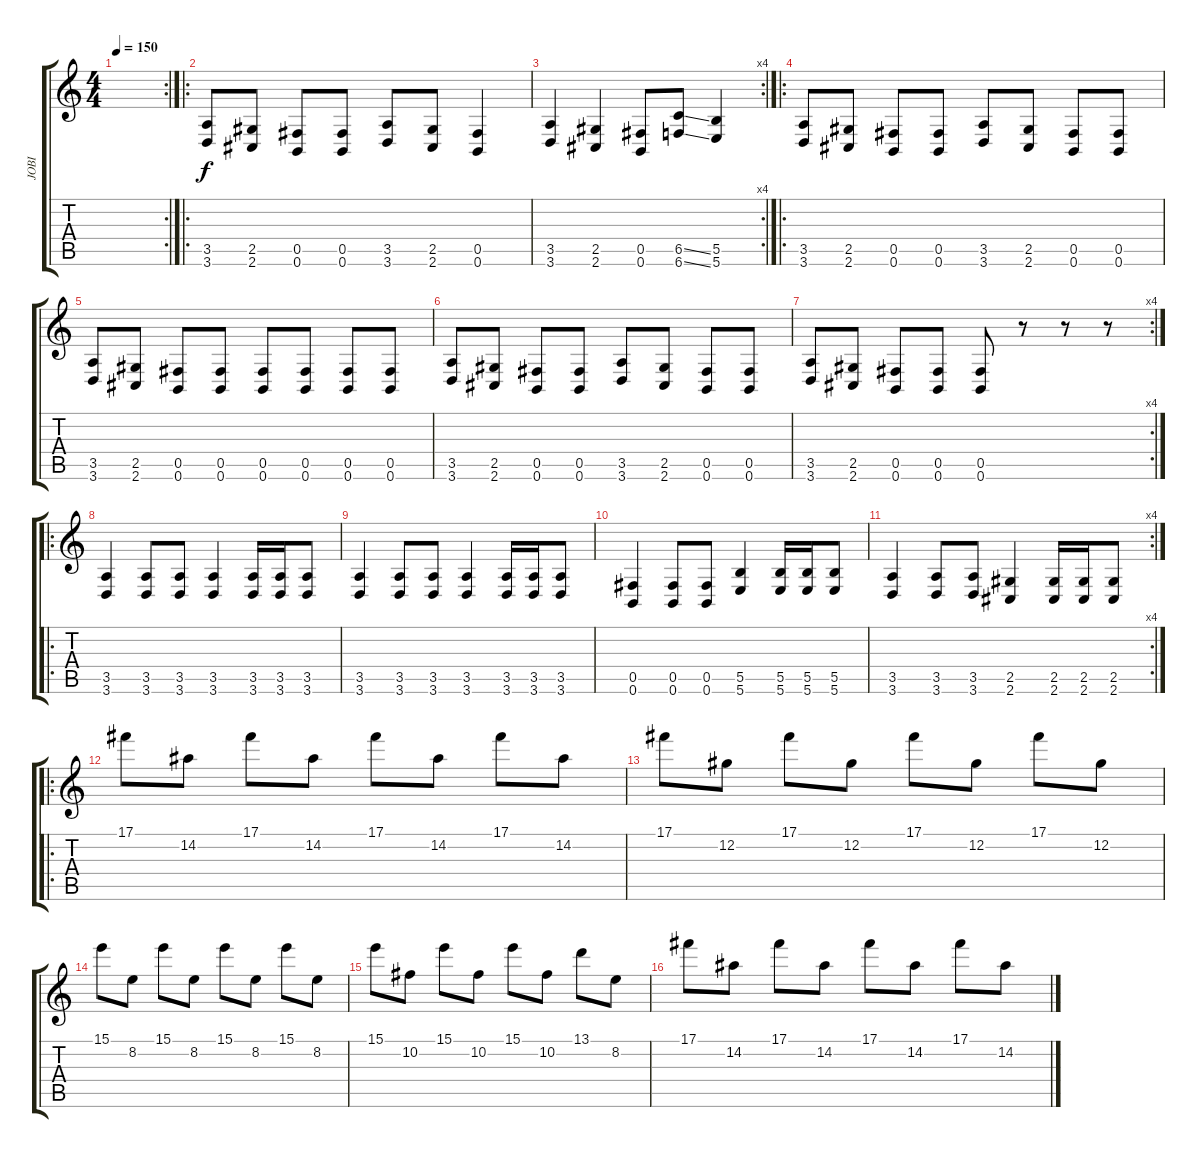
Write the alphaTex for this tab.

\track ("JOBI" "JOBI") {instrument distortionguitar}
\staff {score tabs}
\tuning (Db4 Ab3 E3 B2 Gb2 B1) {hide}
\rc 2
\ts (4 4)
\tempo 150
\clef g2
\ks c
|
\ro
(3.5 3.6).8 (2.5 2.6).8 (0.5 0.6).8 (0.5 0.6).8 (3.5 3.6).8 (2.5 2.6).8 (0.5 0.6).4 |
\rc 4
(3.5 3.6).4 (2.5 2.6).4 (0.5 0.6).8 (6.5{ss} 6.6{ss}).8 (5.5 5.6).4 |
\ro
(3.5 3.6).8 (2.5 2.6).8 (0.5 0.6).8 (0.5 0.6).8 (3.5 3.6).8 (2.5 2.6).8 (0.5 0.6).8 (0.5 0.6).8 |
(3.5 3.6).8 (2.5 2.6).8 (0.5 0.6).8 (0.5 0.6).8 (0.5 0.6).8 (0.5 0.6).8 (0.5 0.6).8 (0.5 0.6).8 |
(3.5 3.6).8 (2.5 2.6).8 (0.5 0.6).8 (0.5 0.6).8 (3.5 3.6).8 (2.5 2.6).8 (0.5 0.6).8 (0.5 0.6).8 |
\rc 4
(3.5 3.6).8 (2.5 2.6).8 (0.5 0.6).8 (0.5 0.6).8 (0.5 0.6).8 r.8 r.8 r.8 |
\ro
(3.5 3.6).4 (3.5 3.6).8 (3.5 3.6).8 (3.5 3.6).4 (3.5 3.6).16 (3.5 3.6).16 (3.5 3.6).8 |
(3.5 3.6).4 (3.5 3.6).8 (3.5 3.6).8 (3.5 3.6).4 (3.5 3.6).16 (3.5 3.6).16 (3.5 3.6).8 |
(0.5 0.6).4 (0.5 0.6).8 (0.5 0.6).8 (5.5 5.6).4 (5.5 5.6).16 (5.5 5.6).16 (5.5 5.6).8 |
\rc 4
(3.5 3.6).4 (3.5 3.6).8 (3.5 3.6).8 (2.5 2.6).4 (2.5 2.6).16 (2.5 2.6).16 (2.5 2.6).8 |
\ro
17.1.8 14.2.8 17.1.8 14.2.8 17.1.8 14.2.8 17.1.8 14.2.8 |
17.1.8 12.2.8 17.1.8 12.2.8 17.1.8 12.2.8 17.1.8 12.2.8 |
15.1.8 8.2.8 15.1.8 8.2.8 15.1.8 8.2.8 15.1.8 8.2.8 |
15.1.8 10.2.8 15.1.8 10.2.8 15.1.8 10.2.8 13.1.8 8.2.8 |
17.1.8 14.2.8 17.1.8 14.2.8 17.1.8 14.2.8 17.1.8 14.2.8
